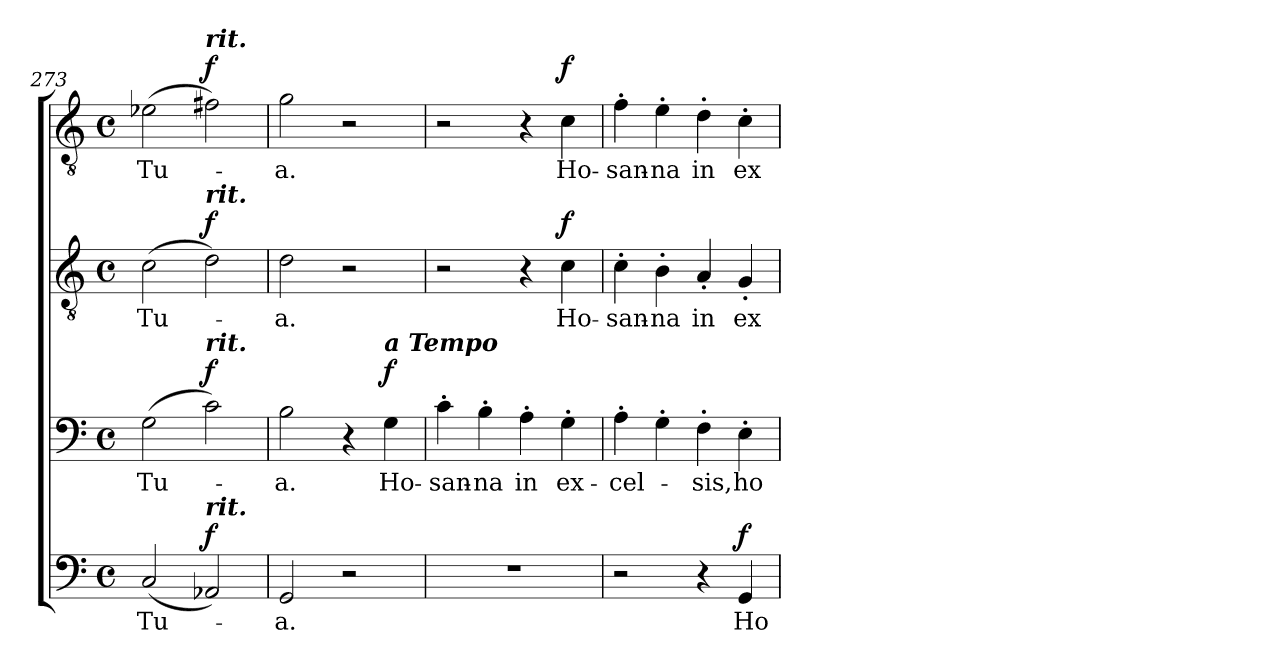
**kern	**text	**dynam	**kern	**text	**dynam	**kern	**text	**dynam	**kern	**text	**dynam
*part4	*part4	*part4	*part3	*part3	*part3	*part2	*part2	*part2	*part1	*part1	*part1
*staff4	*staff4	*staff4	*staff3	*staff3	*staff3	*staff2	*staff2	*staff2	*staff1	*staff1	*staff1
*clefF4	*	*	*clefF4	*	*	*clefGv2	*	*	*clefGv2	*	*
*k[]	*	*	*k[]	*	*	*k[]	*	*	*k[]	*	*
*C:	*	*	*C:	*	*	*C:	*	*	*C:	*	*
*M4/4	*	*	*M4/4	*	*	*M4/4	*	*	*M4/4	*	*
*met(c)	*	*	*met(c)	*	*	*met(c)	*	*	*met(c)	*	*
=273	=273	=273	=273	=273	=273	=273	=273	=273	=273	=273	=273
!	!LO:LY:b	!	!	!LO:LY:b	!	!	!LO:LY:b	!	!	!LO:LY:b	!
(<2C/	Tu-	.	(>2G\	Tu-	.	(>2c\	Tu-	.	(>2e-X\	Tu-	.
!	!	!	!	!	!	!	!	!	!LO:TX:a:Bi:t=rit.	!	!
!	!	!	!	!	!	!LO:TX:a:Bi:t=rit.	!	!	!	!	!
!	!	!	!LO:TX:a:Bi:t=rit.	!	!	!	!	!	!	!	!
!LO:TX:a:Bi:t=rit.	!	!	!	!	!	!	!	!	!	!	!
!	!	!LO:DY:a	!	!	!LO:DY:a	!	!	!LO:DY:a	!	!	!LO:DY:a
2AA-X/)	.	f	2c\)	.	f	2d\)	.	f	2f#X\)	.	f
=274	=274	=274	=274	=274	=274	=274	=274	=274	=274	=274	=274
!	!LO:LY:b	!	!	!LO:LY:b	!	!	!LO:LY:b	!	!	!LO:LY:b	!
2GG/	-a.	.	2B\	-a.	.	2d\	-a.	.	2g\	-a.	.
2r	.	.	4r	.	.	2r	.	.	2r	.	.
!	!	!	!LO:TX:a:Bi:t=a Tempo	!	!	!	!	!	!	!	!
!	!	!	!	!LO:LY:b	!LO:DY:a	!	!	!	!	!	!
.	.	.	4G\	Ho-	f	.	.	.	.	.	.
=275	=275	=275	=275	=275	=275	=275	=275	=275	=275	=275	=275
!	!	!	!	!LO:LY:b	!	!	!	!	!	!	!
1r	.	.	4c'>\	-san-	.	2r	.	.	2r	.	.
!	!	!	!	!LO:LY:b	!	!	!	!	!	!	!
.	.	.	4B'>\	-na	.	.	.	.	.	.	.
!	!	!	!	!LO:LY:b	!	!	!	!	!	!	!
.	.	.	4A'>\	in	.	4r	.	.	4r	.	.
!	!	!	!	!LO:LY:b	!	!	!LO:LY:b	!LO:DY:a	!	!LO:LY:b	!LO:DY:a
.	.	.	4G'>\	ex-	.	4c\	Ho-	f	4c\	Ho-	f
!!LO:PB:g=z
=276	=276	=276	=276	=276	=276	=276	=276	=276	=276	=276	=276
!	!	!	!	!LO:LY:b	!	!	!LO:LY:b	!	!	!LO:LY:b	!
2r	.	.	4A'>\	-cel-	.	4c'>\	-san-	.	4f'>\	-san-	.
!	!	!	!	!	!	!	!LO:LY:b	!	!	!LO:LY:b	!
.	.	.	4G'>\	.	.	4B'>\	-na	.	4e'>\	-na	.
!	!	!	!	!LO:LY:b	!	!	!LO:LY:b	!	!	!LO:LY:b	!
4r	.	.	4F'>\	-sis,	.	4A'</	in	.	4d'>\	in	.
!	!LO:LY:b	!LO:DY:a	!	!LO:LY:b	!	!	!LO:LY:b	!	!	!LO:LY:b	!
4GG/	Ho-	f	4E'>\	ho-	.	4G'</	ex-	.	4c'>\	ex-	.
=	=	=	=	=	=	=	=	=	=	=	=
*-	*-	*-	*-	*-	*-	*-	*-	*-	*-	*-	*-
